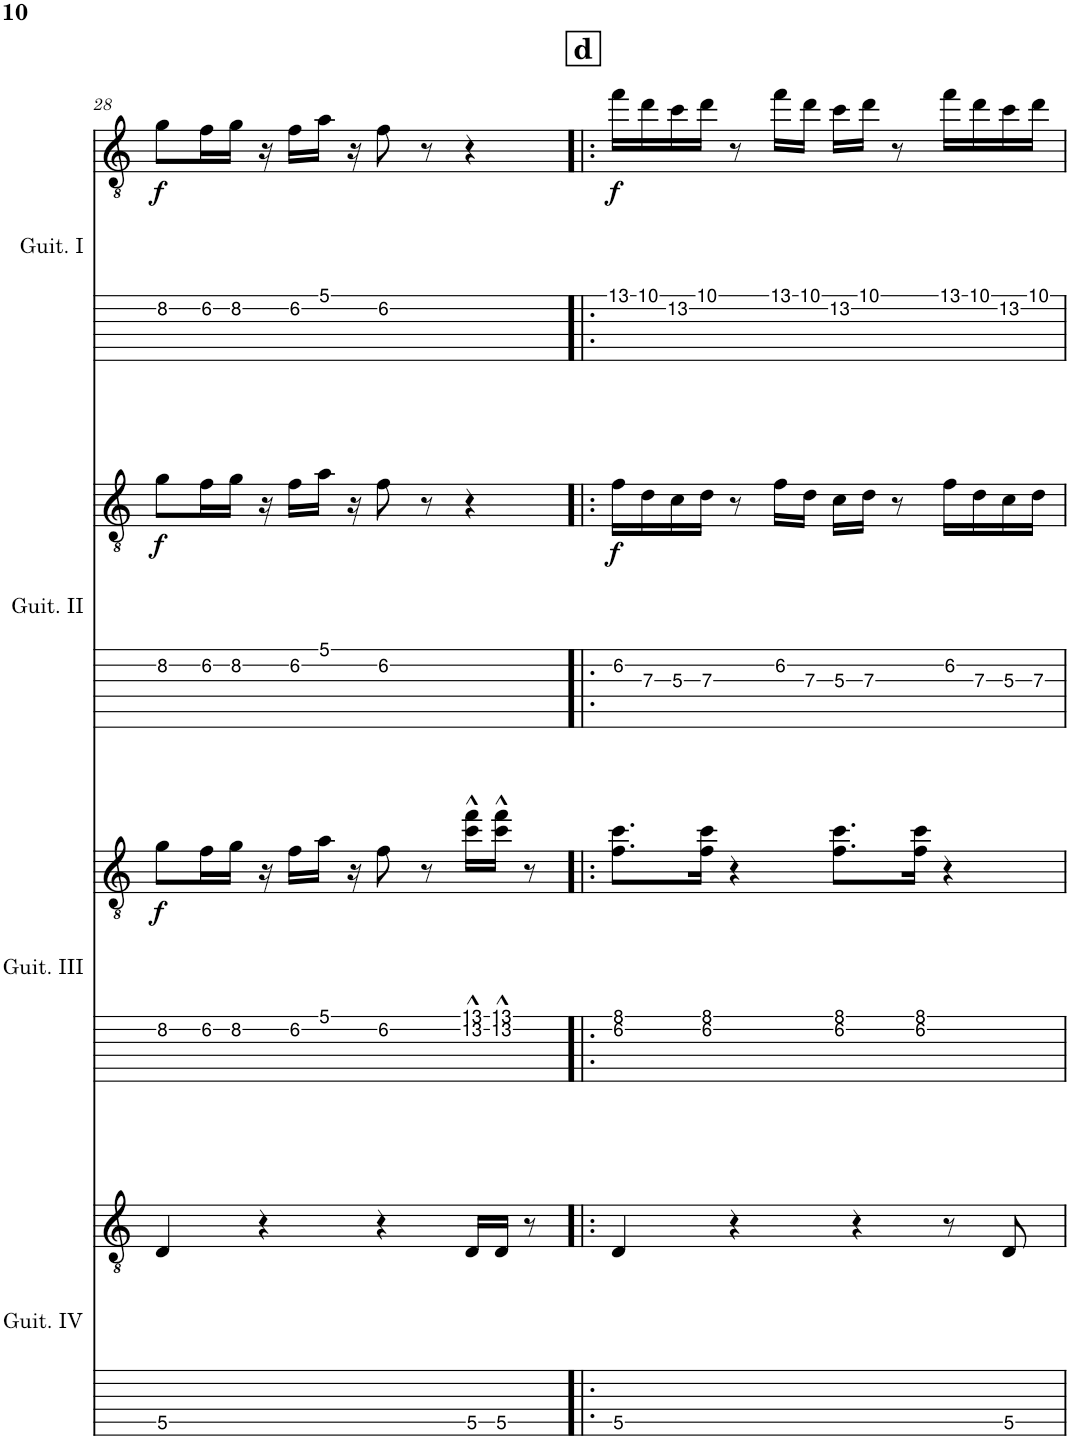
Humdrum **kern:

**kern	**kern	**kern	**kern	**dynam	**kern	**kern	**dynam	**kern	**kern	**dynam
*part4	*part4	*part3	*part3	*part3	*part2	*part2	*part2	*part1	*part1	*part1
*staff8	*staff7	*staff6	*staff5	*staff5/6	*staff4	*staff3	*staff3/4	*staff2	*staff1	*staff1/2
*I"Guitarra IV	*	*I"Guitarra III	*	*	*I"Guitarra II	*	*	*I"Guitarra I	*	*
*I'Guit. IV	*	*I'Guit. III	*	*	*I'Guit. II	*	*	*I'Guit. I	*	*
!!LO:PB:g=z
*	*clefGv2	*	*clefGv2	*	*	*clefGv2	*	*	*clefGv2	*
*k[]	*k[]	*k[]	*k[]	*	*k[]	*k[]	*	*k[]	*k[]	*
*M4/4	*M4/4	*M4/4	*M4/4	*	*M4/4	*M4/4	*	*M4/4	*M4/4	*
=28	=28	=28	=28	=28	=28	=28	=28	=28	=28	=28
!	!	!	!	!LO:DY:b	!	!	!LO:DY:b	!	!	!LO:DY:b
4D	4D/	8gL	8g\L	f	8gL	8g\L	f	8gL	8g\L	f
.	.	16fL	16f\L	.	16fL	16f\L	.	16fL	16f\L	.
.	.	16gJJ	16g\JJ	.	16gJJ	16g\JJ	.	16gJJ	16g\JJ	.
4r	4r	16r	16r	.	16r	16r	.	16r	16r	.
.	.	16fLL	16f\LL	.	16fLL	16f\LL	.	16fLL	16f\LL	.
.	.	16aJJ	16a\JJ	.	16aJJ	16a\JJ	.	16aJJ	16a\JJ	.
.	.	16r	16r	.	16r	16r	.	16r	16r	.
4r	4r	8f	8f\	.	8f	8f\	.	8f	8f\	.
.	.	8r	8r	.	8r	8r	.	8r	8r	.
16DLL	16D/LL	16cc^^\ 16ff^^\LL	16cc\^^ 16ff\^^LL	.	4r	4r	.	4r	4r	.
16DJJ	16D/JJ	16cc^^\ 16ff^^\JJ	16cc\^^ 16ff\^^JJ	.	.	.	.	.	.	.
8r	8r	8r	8r	.	.	.	.	.	.	.
=29!|:	=29!|:	=29!|:	=29!|:	=29!|:	=29!|:	=29!|:	=29!|:	=29!|:	=29!|:	=29!|:
!	!	!	!	!	!	!	!LO:DY:b	!	!	!LO:DY:b
4D	4D/	8.f\ 8.cc\L	8.f\ 8.cc\L	.	16fLL	16f\LL	f	16ffLL	16ff\LL	f
.	.	.	.	.	16dJ	16d\	.	16ddJ	16dd\	.
.	.	.	.	.	16cL	16c\	.	16ccL	16cc\	.
.	.	16f\ 16cc\Jk	16f\ 16cc\Jk	.	16dJJ	16d\JJ	.	16ddJJ	16dd\JJ	.
4r	4r	4r	4r	.	8r	8r	.	8r	8r	.
.	.	.	.	.	16fLL	16f\LL	.	16ffLL	16ff\LL	.
.	.	.	.	.	16dJJ	16d\JJ	.	16ddJJ	16dd\JJ	.
4r	4r	8.f\ 8.cc\L	8.f\ 8.cc\L	.	16cLL	16c\LL	.	16ccLL	16cc\LL	.
.	.	.	.	.	16dJJ	16d\JJ	.	16ddJJ	16dd\JJ	.
.	.	.	.	.	8r	8r	.	8r	8r	.
.	.	16f\ 16cc\Jk	16f\ 16cc\Jk	.	.	.	.	.	.	.
8r	8r	4r	4r	.	16fLL	16f\LL	.	16ffLL	16ff\LL	.
.	.	.	.	.	16dJ	16d\	.	16ddJ	16dd\	.
8D	8D/	.	.	.	16cL	16c\	.	16ccL	16cc\	.
.	.	.	.	.	16dJJ	16d\JJ	.	16ddJJ	16dd\JJ	.
=	=	=	=	=	=	=	=	=	=	=
*-	*-	*-	*-	*-	*-	*-	*-	*-	*-	*-
